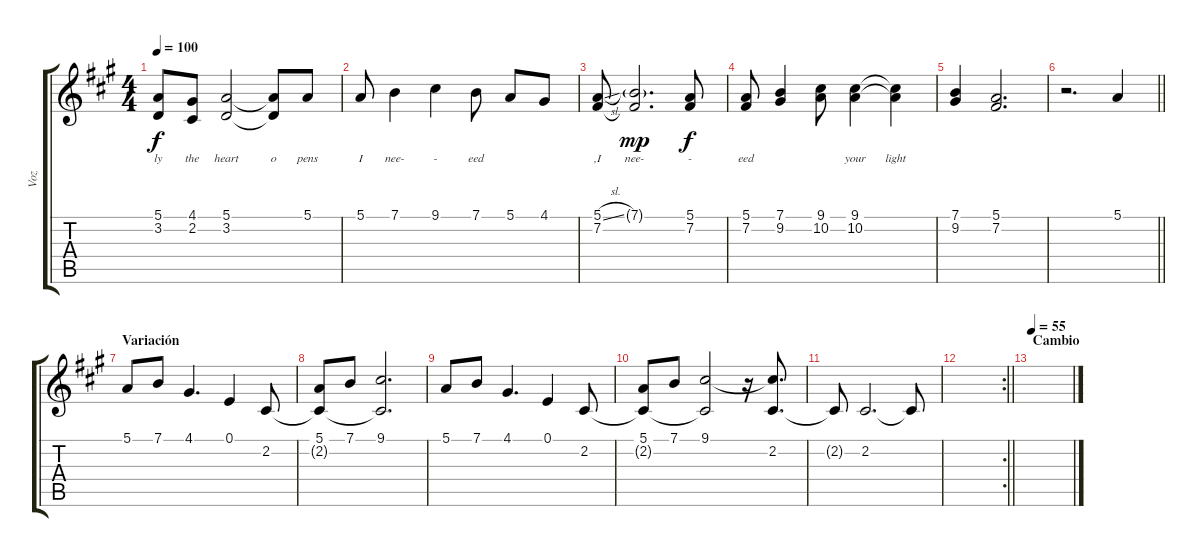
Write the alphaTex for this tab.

\track ("Voz" "Voz") {instrument violin}
\staff {score tabs}
\tuning (E4 B3 G3 D3 A2 E2) {hide}
\ts (4 4)
\tempo 100
\clef g2
\ks f#minor
(5.1{t} 3.2{t}).8{lyrics (0 "ly") lyrics (1 "") lyrics (2 "") lyrics (3 "") lyrics (4 "") dy f} (4.1 2.2).8{lyrics (0 "the") lyrics (1 "") lyrics (2 "") lyrics (3 "") lyrics (4 "")} (5.1 3.2).2{lyrics (0 "heart") lyrics (1 "") lyrics (2 "") lyrics (3 "") lyrics (4 "")} (5.1{t} 3.2{t}).8{lyrics (0 "o") lyrics (1 "") lyrics (2 "") lyrics (3 "") lyrics (4 "")} 5.1.8{lyrics (0 "pens") lyrics (1 "") lyrics (2 "") lyrics (3 "") lyrics (4 "")} |
5.1.8{lyrics (0 "I") lyrics (1 "") lyrics (2 "") lyrics (3 "") lyrics (4 "")} 7.1.4{lyrics (0 "nee-") lyrics (1 "") lyrics (2 "") lyrics (3 "") lyrics (4 "")} 9.1.4{lyrics (0 "-") lyrics (1 "") lyrics (2 "") lyrics (3 "") lyrics (4 "")} 7.1.8{lyrics (0 "eed") lyrics (1 "") lyrics (2 "") lyrics (3 "") lyrics (4 "")} 5.1.8{lyrics (0 "") lyrics (1 "") lyrics (2 "") lyrics (3 "") lyrics (4 "")} 4.1.8{lyrics (0 "") lyrics (1 "") lyrics (2 "") lyrics (3 "") lyrics (4 "")} |
(5.1{sl} 7.2).8{lyrics (0 ",I") lyrics (1 "") lyrics (2 "") lyrics (3 "") lyrics (4 "")} (7.1{g} 7.2{t}).2{d lyrics (0 "nee-") lyrics (1 "") lyrics (2 "") lyrics (3 "") lyrics (4 "") dy mp} (5.1 7.2).8{lyrics (0 "-") lyrics (1 "") lyrics (2 "") lyrics (3 "") lyrics (4 "") dy f} |
(5.1 7.2).8{lyrics (0 "eed") lyrics (1 "") lyrics (2 "") lyrics (3 "") lyrics (4 "")} (7.1 9.2).4{lyrics (0 "") lyrics (1 "") lyrics (2 "") lyrics (3 "") lyrics (4 "")} (9.1 10.2).8{lyrics (0 "") lyrics (1 "") lyrics (2 "") lyrics (3 "") lyrics (4 "")} (9.1 10.2).4{lyrics (0 "your") lyrics (1 "") lyrics (2 "") lyrics (3 "") lyrics (4 "")} (9.1{t} 10.2{t}).4{lyrics (0 "light") lyrics (1 "") lyrics (2 "") lyrics (3 "") lyrics (4 "")} |
(7.1 9.2).4 (5.1 7.2).2{d} |
\barLineRight lightlight
r.2{d} 5.1.4 |
\section ("" "Variación")
5.1.8 7.1.8 4.1.4{d} 0.1.4 2.2.8 |
(5.1 2.2{t}).8 7.1.8 (9.1 2.2{t}).2{d} |
5.1.8 7.1.8 4.1.4{d} 0.1.4 2.2.8 |
(5.1 2.2{t}).8 7.1.8 (9.1 2.2{t}).2 r.16 (9.1{t} 2.2).8{d} |
2.2{t}.8 2.2.2{d} 2.2{t}.8 |
\rc 2
\barLineRight lightlight
|
\section ("" "Cambio")
\tempo 55
